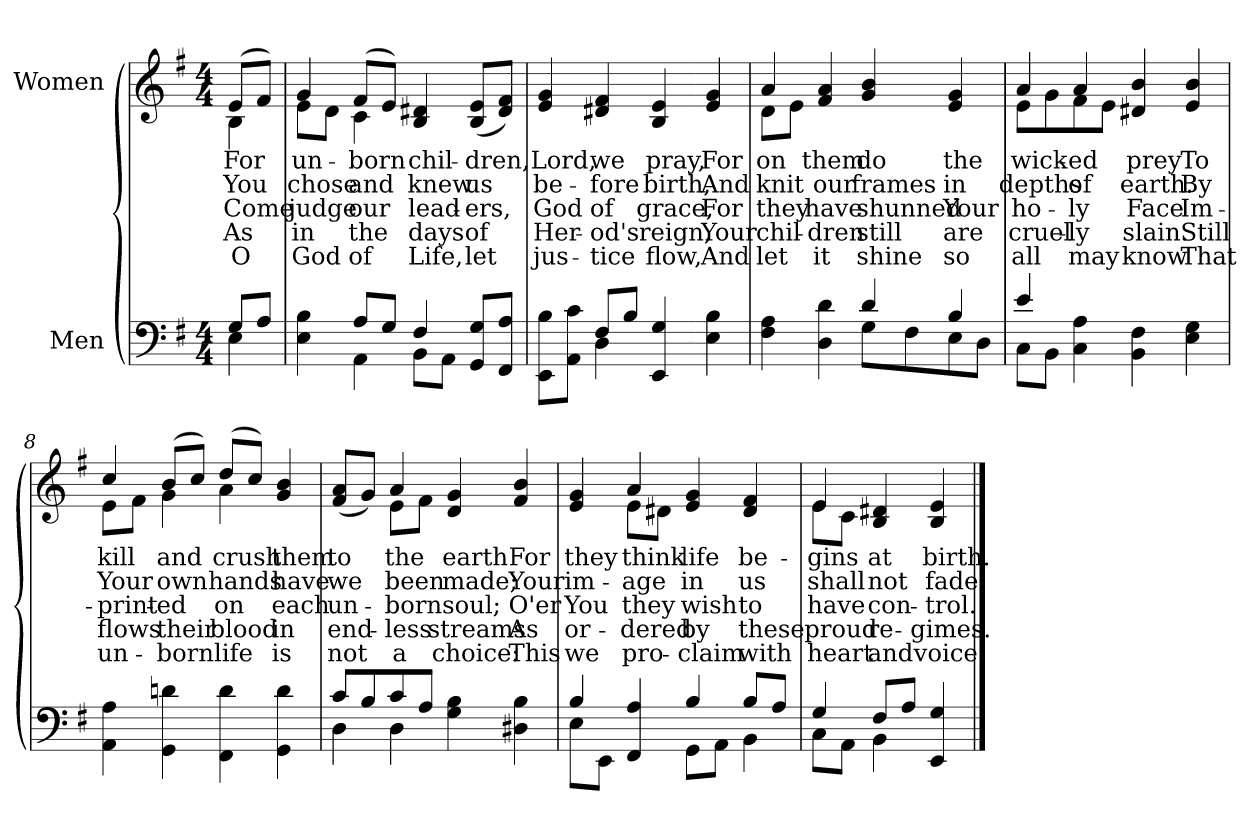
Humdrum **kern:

**kern	**kern	**text	**text	**text	**text	**text
*part2	*part1	*part1	*part1	*part1	*part1	*part1
*staff2	*staff1	*staff1	*staff1	*staff1	*staff1	*staff1
*I"Men	*I"Women	*	*	*	*	*
*clefF4	*clefG2	*	*	*	*	*
*k[f#]	*k[f#]	*	*	*	*	*
*M4/4	*M4/4	*	*	*	*	*
=1	=1	=1	=1	=1	=1	=1
*^	*	*	*	*	*	*
!	!	!LO:TX:b:i:t=Verse	!	!	!	!	!
!	!	!	!LO:LY:b	!LO:LY:b	!LO:LY:b	!LO:LY:b	!LO:LY:b
*	*	*^	*	*	*	*	*
8G/L	4E\	(>8e/L	4B\	For	You	Come	As	O
8A/J	.	8f#/J)	.	.	.	.	.	.
=2	=2	=2	=2	=2	=2	=2	=2	=2
!	!	!	!	!LO:LY:b	!LO:LY:b	!LO:LY:b	!LO:LY:b	!LO:LY:b
4E\ 4B\	4ryy	4g/	8e\L	un-	chose	judge	in	God
.	.	.	8d\J	.	.	.	.	.
!	!	!	!	!LO:LY:b	!LO:LY:b	!LO:LY:b	!LO:LY:b	!LO:LY:b
8A/L	4AA\	(>8f#/L	4c\	-born	and	our	the	of
8G/J	.	8e/J)	.	.	.	.	.	.
!	!	!	!	!LO:LY:b	!LO:LY:b	!LO:LY:b	!LO:LY:b	!LO:LY:b
4F#/	8BB\L	4B/ 4d#X/	2ryy	chil-	knew	lead-	days	Life,
.	8AA\J	.	.	.	.	.	.	.
!	!	!	!	!LO:LY:b	!LO:LY:b	!LO:LY:b	!LO:LY:b	!LO:LY:b
8GG/ 8G/L	4ryy	(>8B/ 8e/L	.	-dren,	us	-ers,	of	let
8FF#/ 8A/J	.	8d#/ 8f#/J)	.	.	.	.	.	.
*	*	*v	*v	*	*	*	*	*
=3	=3	=3	=3	=3	=3	=3	=3
!	!	!	!LO:LY:b	!LO:LY:b	!LO:LY:b	!LO:LY:b	!LO:LY:b
8EE\ 8B\L	4ryy	4e/ 4g/	Lord,	be-	God	Her-	jus-
8AA\ 8c\J	.	.	.	.	.	.	.
!	!	!	!LO:LY:b	!LO:LY:b	!LO:LY:b	!LO:LY:b	!LO:LY:b
8F#/L	4D\	4d#X/ 4f#/	we	-fore	of	-od's	-tice
8B/J	.	.	.	.	.	.	.
!	!	!	!LO:LY:b	!LO:LY:b	!LO:LY:b	!LO:LY:b	!LO:LY:b
4EE/ 4G/	4ryy	4B/ 4e/	pray,	birth,	grace,	reign,	flow,
!!LO:LB:g=z
=4-	=4-	=4-	=4-	=4-	=4-	=4-	=4-
!	!	!	!LO:LY:b	!LO:LY:b	!LO:LY:b	!LO:LY:b	!LO:LY:b
*v	*v	*	*	*	*	*	*
4E\ 4B\	4e/ 4g/	For	And	For	Your	And
=5	=5	=5	=5	=5	=5	=5
*^	*	*	*	*	*	*
!	!	!	!LO:LY:b	!LO:LY:b	!LO:LY:b	!LO:LY:b	!LO:LY:b
*	*	*^	*	*	*	*	*
4F#\ 4A\	2ryy	4a/	8d\L	on	knit	they	chil-	let
.	.	.	8e\J	.	.	.	.	.
!	!	!	!	!LO:LY:b	!LO:LY:b	!LO:LY:b	!LO:LY:b	!LO:LY:b
4D\ 4d\	.	4f#/ 4a/	2.ryy	them	our	have	-dren	it
!	!	!	!	!LO:LY:b	!LO:LY:b	!LO:LY:b	!LO:LY:b	!LO:LY:b
4d/	8G\L	4g/ 4b/	.	do	frames	shunned	still	shine
.	8F#\	.	.	.	.	.	.	.
!	!	!	!	!LO:LY:b	!LO:LY:b	!LO:LY:b	!LO:LY:b	!LO:LY:b
4B/	8E\	4e/ 4g/	.	the	in	Your	are	so
.	8D\J	.	.	.	.	.	.	.
=6	=6	=6	=6	=6	=6	=6	=6	=6
!	!	!	!	!LO:LY:b	!LO:LY:b	!LO:LY:b	!LO:LY:b	!LO:LY:b
4e/	8C\L	4a/	8e\L	wick-	depths	ho-	cruel-	all
.	8BB\J	.	8g\	.	.	.	.	.
!	!	!	!	!LO:LY:b	!LO:LY:b	!LO:LY:b	!LO:LY:b	!LO:LY:b
4C\ 4A\	2ryy	4a/	8f#\	-ed	of	-ly	-ly	may
.	.	.	8e\J	.	.	.	.	.
!	!	!	!	!LO:LY:b	!LO:LY:b	!LO:LY:b	!LO:LY:b	!LO:LY:b
4BB\ 4F#\	.	4d#X/ 4b/	4ryy	prey	earth.	Face	slain.	know
*v	*v	*	*	*	*	*	*	*
!!LO:LB:g=z
=7-	=7-	=7-	=7-	=7-	=7-	=7-	=7-
!	!	!	!LO:LY:b	!LO:LY:b	!LO:LY:b	!LO:LY:b	!LO:LY:b
*	*v	*v	*	*	*	*	*
4E\ 4G\	4e/ 4b/	To	By	Im-	Still	That
=8	=8	=8	=8	=8	=8	=8
!	!	!LO:LY:b	!LO:LY:b	!LO:LY:b	!LO:LY:b	!LO:LY:b
*	*^	*	*	*	*	*
4AA\ 4A\	4cc/	8e\L	kill	Your	-print-	flows	un-
.	.	8f#\J	.	.	.	.	.
!	!	!	!LO:LY:b	!LO:LY:b	!LO:LY:b	!LO:LY:b	!LO:LY:b
4GG\ 4dn\	(>8b/L	4g\	and	own	-ed	their	-born
.	8cc/J)	.	.	.	.	.	.
!	!	!	!LO:LY:b	!LO:LY:b	!LO:LY:b	!LO:LY:b	!LO:LY:b
4FF#\ 4d\	(>8dd/L	4a\	crush	hands	on	blood	life
.	8cc/J)	.	.	.	.	.	.
!	!	!	!LO:LY:b	!LO:LY:b	!LO:LY:b	!LO:LY:b	!LO:LY:b
4GG\ 4d\	4g/ 4b/	4ryy	them	have	each	in	is
=9	=9	=9	=9	=9	=9	=9	=9
*^	*	*	*	*	*	*	*
!	!	!	!	!LO:LY:b	!LO:LY:b	!LO:LY:b	!LO:LY:b	!LO:LY:b
8c/L	4D\	(<8f#/ 8a/L	4ryy	to	we	un-	end-	not
8B/	.	8g/J)	.	.	.	.	.	.
!	!	!	!	!LO:LY:b	!LO:LY:b	!LO:LY:b	!LO:LY:b	!LO:LY:b
8c/	4D\	4a/	8e\L	the	been	-born	-less	a
8A/J	.	.	8f#\J	.	.	.	.	.
!	!	!	!	!LO:LY:b	!LO:LY:b	!LO:LY:b	!LO:LY:b	!LO:LY:b
4G\ 4B\	4ryy	4d/ 4g/	4ryy	earth	made;	soul;	streams	choice:
!!LO:LB:g=z
=10-	=10-	=10-	=10-	=10-	=10-	=10-	=10-	=10-
!	!	!	!	!LO:LY:b	!LO:LY:b	!LO:LY:b	!LO:LY:b	!LO:LY:b
*v	*v	*	*	*	*	*	*	*
*	*v	*v	*	*	*	*	*
4D#X\ 4B\	4f#/ 4b/	For	Your	O'er	As	This
=11	=11	=11	=11	=11	=11	=11
*^	*	*	*	*	*	*
!	!	!	!LO:LY:b	!LO:LY:b	!LO:LY:b	!LO:LY:b	!LO:LY:b
*	*	*^	*	*	*	*	*
4B/	8E\L	4e/ 4g/	4ryy	they	im-	You	or-	we
.	8EE\J	.	.	.	.	.	.	.
!	!	!	!	!LO:LY:b	!LO:LY:b	!LO:LY:b	!LO:LY:b	!LO:LY:b
4FF#/ 4A/	4ryy	4a/	8e\L	think	-age	they	-dered	pro-
.	.	.	8d#X\J	.	.	.	.	.
!	!	!	!	!LO:LY:b	!LO:LY:b	!LO:LY:b	!LO:LY:b	!LO:LY:b
4B/	8GG\L	4e/ 4g/	2ryy	life	in	wish	by	-claim
.	8AA\J	.	.	.	.	.	.	.
!	!	!	!	!LO:LY:b	!LO:LY:b	!LO:LY:b	!LO:LY:b	!LO:LY:b
8B/L	4BB\	4d#/ 4f#/	.	be-	us	to	these	with
8A/J	.	.	.	.	.	.	.	.
=12	=12	=12	=12	=12	=12	=12	=12	=12
!	!	!	!	!LO:LY:b	!LO:LY:b	!LO:LY:b	!LO:LY:b	!LO:LY:b
4G/	8C\L	4e/	8e\L	-gins	shall	have	proud	heart
.	8AA\J	.	8c\J	.	.	.	.	.
!	!	!	!	!LO:LY:b	!LO:LY:b	!LO:LY:b	!LO:LY:b	!LO:LY:b
8F#/L	4BB\	4B/ 4d#X/	2ryy	at	not	con-	re-	and
8A/J	.	.	.	.	.	.	.	.
!	!	!	!	!LO:LY:b	!LO:LY:b	!LO:LY:b	!LO:LY:b	!LO:LY:b
4EE/ 4G/	4ryy	4B/ 4e/	.	birth.	fade.	-trol.	-gimes.	voice!
*v	*v	*	*	*	*	*	*	*
*	*v	*v	*	*	*	*	*
==	==	==	==	==	==	==
*-	*-	*-	*-	*-	*-	*-
